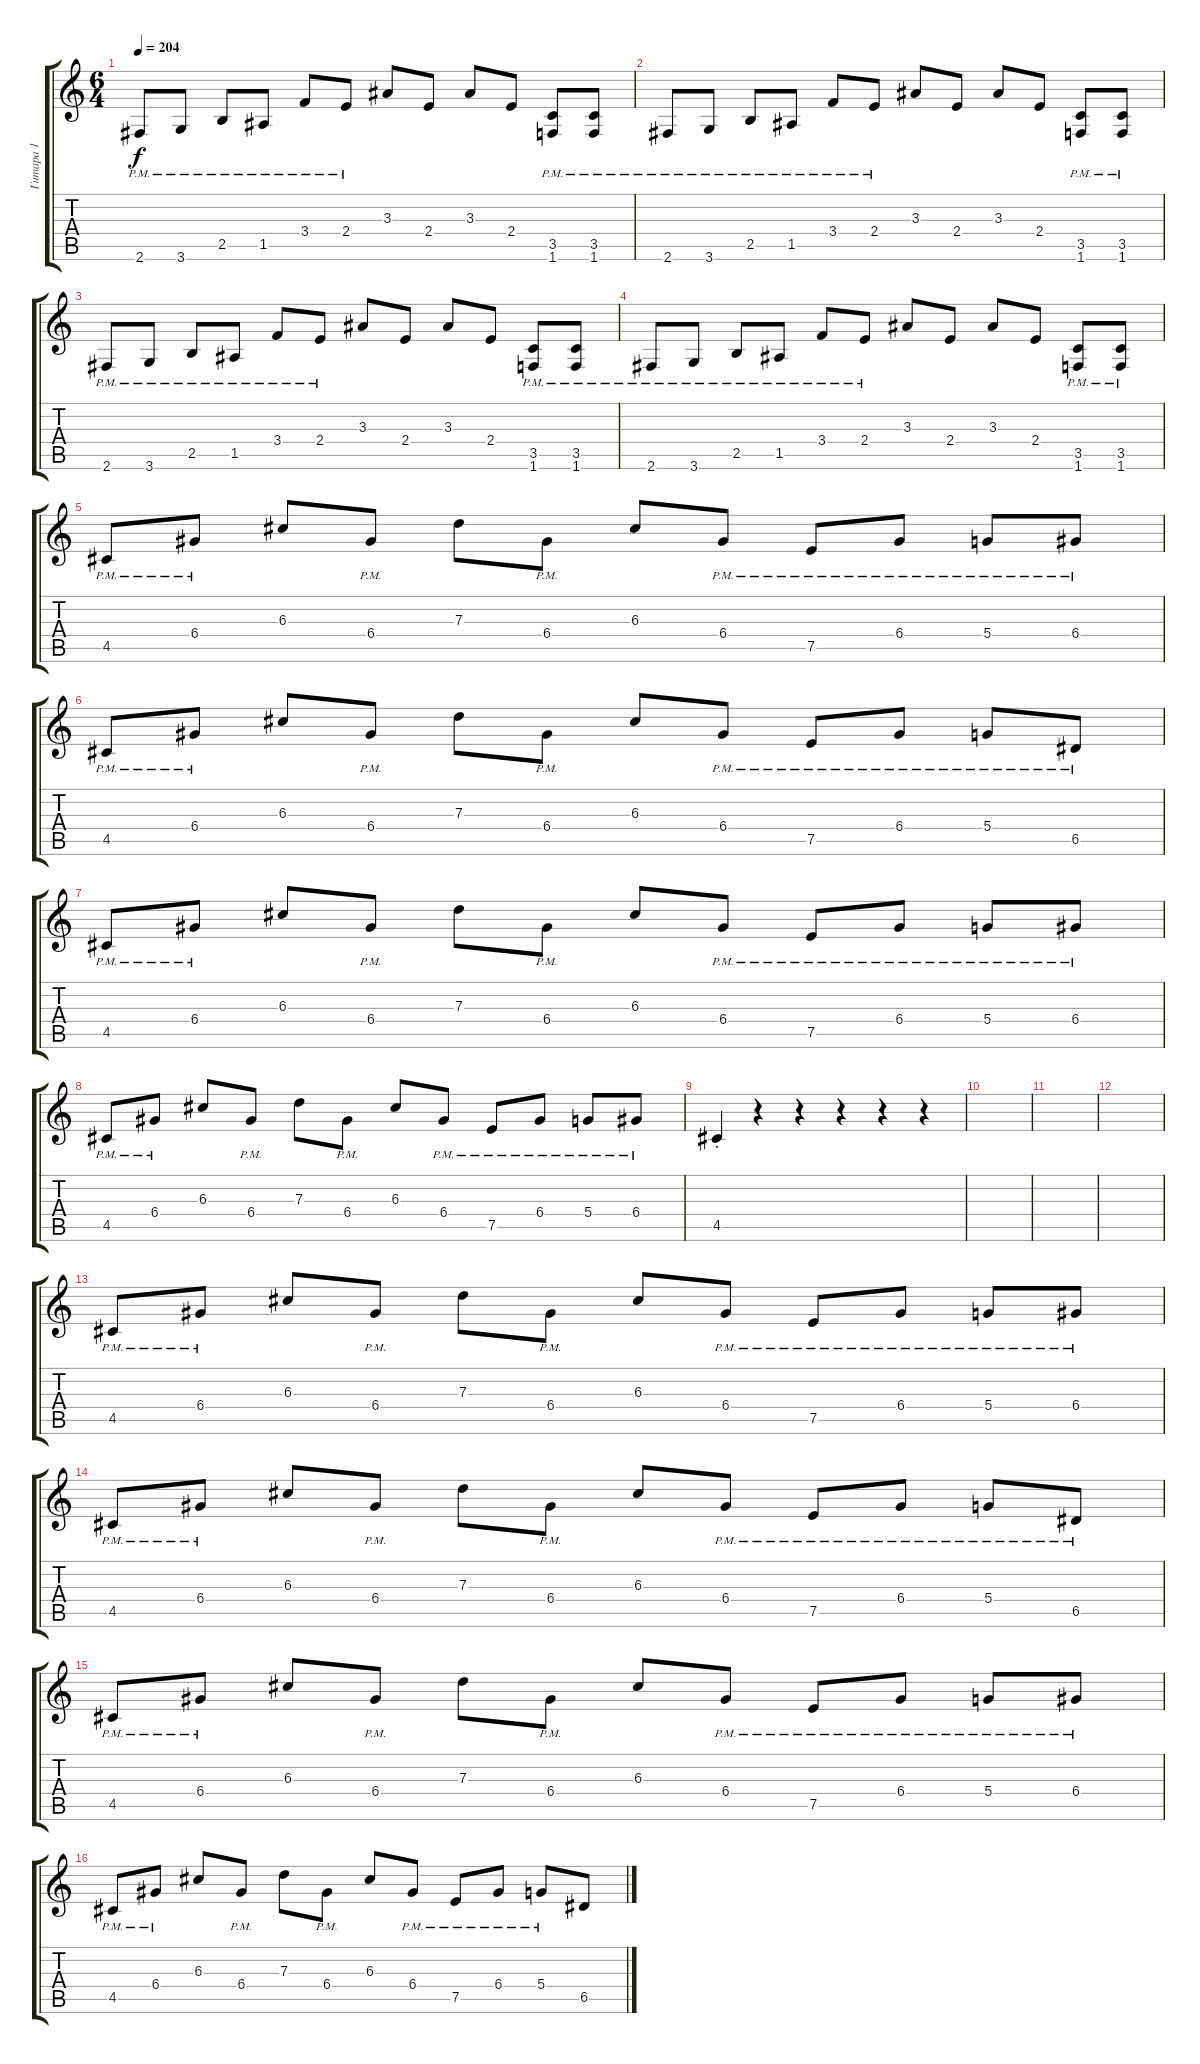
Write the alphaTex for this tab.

\track ("Гитара 1" "Гитара 1") {instrument distortionguitar}
\staff {score tabs}
\tuning (E4 B3 G3 D3 A2 E2) {hide}
\ts (6 4)
\tempo 204
\clef g2
\ks c
2.6{pm}.8{dy f} 3.6{pm}.8 2.5{pm}.8 1.5{pm}.8 3.4{pm}.8 2.4{pm}.8 3.3.8 2.4.8 3.3.8 2.4.8 (3.5{pm} 1.6{pm}).8 (3.5{pm} 1.6{pm}).8 |
2.6{pm}.8 3.6{pm}.8 2.5{pm}.8 1.5{pm}.8 3.4{pm}.8 2.4{pm}.8 3.3.8 2.4.8 3.3.8 2.4.8 (3.5{pm} 1.6{pm}).8 (3.5{pm} 1.6{pm}).8 |
2.6{pm}.8 3.6{pm}.8 2.5{pm}.8 1.5{pm}.8 3.4{pm}.8 2.4{pm}.8 3.3.8 2.4.8 3.3.8 2.4.8 (3.5{pm} 1.6{pm}).8 (3.5{pm} 1.6{pm}).8 |
2.6{pm}.8 3.6{pm}.8 2.5{pm}.8 1.5{pm}.8 3.4{pm}.8 2.4{pm}.8 3.3.8 2.4.8 3.3.8 2.4.8 (3.5{pm} 1.6{pm}).8 (3.5{pm} 1.6{pm}).8 |
4.5{pm}.8 6.4{pm}.8 6.3.8 6.4{pm}.8 7.3.8 6.4{pm}.8 6.3.8 6.4{pm}.8 7.5{pm}.8 6.4{pm}.8 5.4{pm}.8 6.4{pm}.8 |
4.5{pm}.8 6.4{pm}.8 6.3.8 6.4{pm}.8 7.3.8 6.4{pm}.8 6.3.8 6.4{pm}.8 7.5{pm}.8 6.4{pm}.8 5.4{pm}.8 6.5{pm}.8 |
4.5{pm}.8 6.4{pm}.8 6.3.8 6.4{pm}.8 7.3.8 6.4{pm}.8 6.3.8 6.4{pm}.8 7.5{pm}.8 6.4{pm}.8 5.4{pm}.8 6.4{pm}.8 |
4.5{pm}.8 6.4{pm}.8 6.3.8 6.4{pm}.8 7.3.8 6.4{pm}.8 6.3.8 6.4{pm}.8 7.5{pm}.8 6.4{pm}.8 5.4{pm}.8 6.4{pm}.8 |
4.5{st}.4 r.4 r.4 r.4 r.4 r.4 |
|
|
|
4.5{pm}.8 6.4{pm}.8 6.3.8 6.4{pm}.8 7.3.8 6.4{pm}.8 6.3.8 6.4{pm}.8 7.5{pm}.8 6.4{pm}.8 5.4{pm}.8 6.4{pm}.8 |
4.5{pm}.8 6.4{pm}.8 6.3.8 6.4{pm}.8 7.3.8 6.4{pm}.8 6.3.8 6.4{pm}.8 7.5{pm}.8 6.4{pm}.8 5.4{pm}.8 6.5{pm}.8 |
4.5{pm}.8 6.4{pm}.8 6.3.8 6.4{pm}.8 7.3.8 6.4{pm}.8 6.3.8 6.4{pm}.8 7.5{pm}.8 6.4{pm}.8 5.4{pm}.8 6.4{pm}.8 |
4.5{pm}.8 6.4{pm}.8 6.3.8 6.4{pm}.8 7.3.8 6.4{pm}.8 6.3.8 6.4{pm}.8 7.5{pm}.8 6.4{pm}.8 5.4{pm}.8 6.5.8
